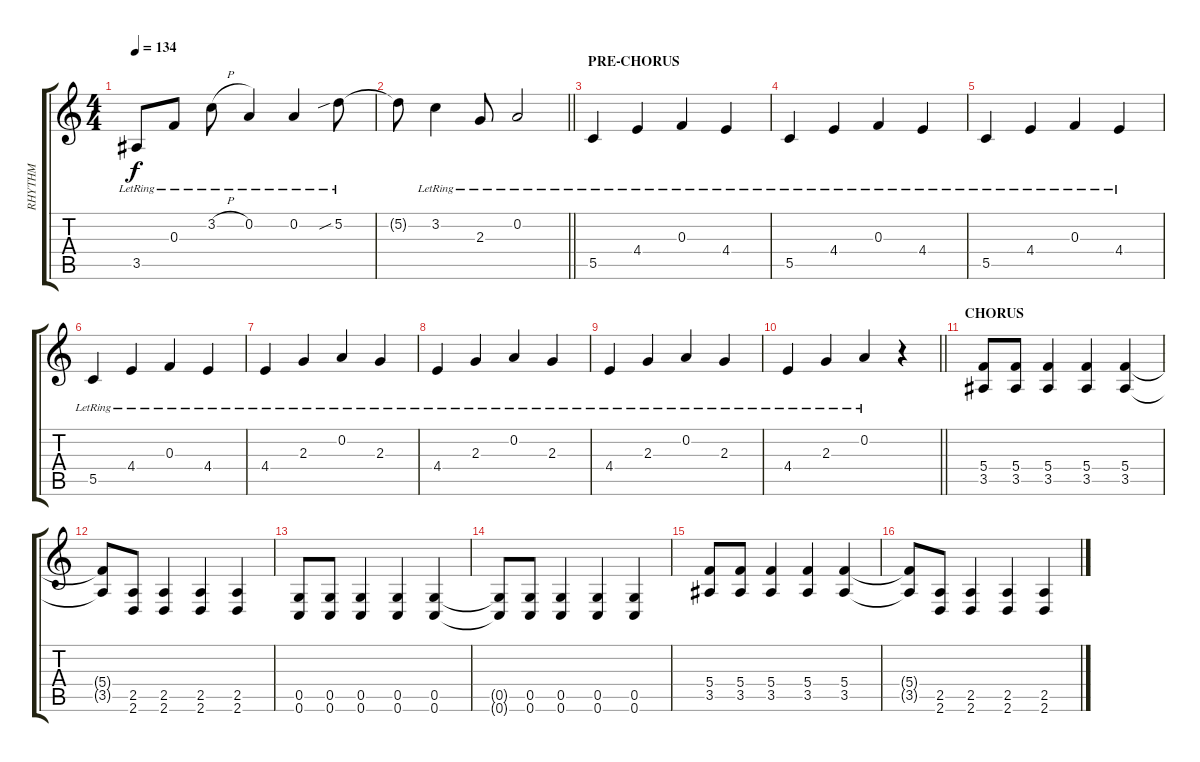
\track ("RHYTHM" "RHYTHM") {instrument distortionguitar}
\staff {score tabs}
\tuning (D4 A3 F3 C3 G2 C2) {hide}
\ts (4 4)
\tempo 134
\clef g2
\ks c
3.5{lr}.8{dy f} 0.3{lr}.8 3.2{h lr}.8 0.2{lr}.4 0.2{lr}.4 5.2{sib lr}.8 |
\barLineRight lightlight
5.2{t}.8 3.2{lr}.4 2.3{lr}.8 0.2{lr}.2 |
\section ("" "PRE-CHORUS")
5.5{lr}.4 4.4{lr}.4 0.3{lr}.4 4.4{lr}.4 |
5.5{lr}.4 4.4{lr}.4 0.3{lr}.4 4.4{lr}.4 |
5.5{lr}.4 4.4{lr}.4 0.3{lr}.4 4.4{lr}.4 |
5.5{lr}.4 4.4{lr}.4 0.3{lr}.4 4.4{lr}.4 |
4.4{lr}.4 2.3{lr}.4 0.2{lr}.4 2.3{lr}.4 |
4.4{lr}.4 2.3{lr}.4 0.2{lr}.4 2.3{lr}.4 |
4.4{lr}.4 2.3{lr}.4 0.2{lr}.4 2.3{lr}.4 |
\barLineRight lightlight
4.4{lr}.4 2.3{lr}.4 0.2{lr}.4 r.4 |
\section ("" "CHORUS")
(5.4 3.5).8{instrument distortionguitar} (5.4 3.5).8 (5.4 3.5).4 (5.4 3.5).4 (5.4 3.5).4 |
(5.4{t} 3.5{t}).8 (2.5 2.6).8 (2.5 2.6).4 (2.5 2.6).4 (2.5 2.6).4 |
(0.5 0.6).8 (0.5 0.6).8 (0.5 0.6).4 (0.5 0.6).4 (0.5 0.6).4 |
(0.5{t} 0.6{t}).8 (0.5 0.6).8 (0.5 0.6).4 (0.5 0.6).4 (0.5 0.6).4 |
(5.4 3.5).8 (5.4 3.5).8 (5.4 3.5).4 (5.4 3.5).4 (5.4 3.5).4 |
(5.4{t} 3.5{t}).8 (2.5 2.6).8 (2.5 2.6).4 (2.5 2.6).4 (2.5 2.6).4
